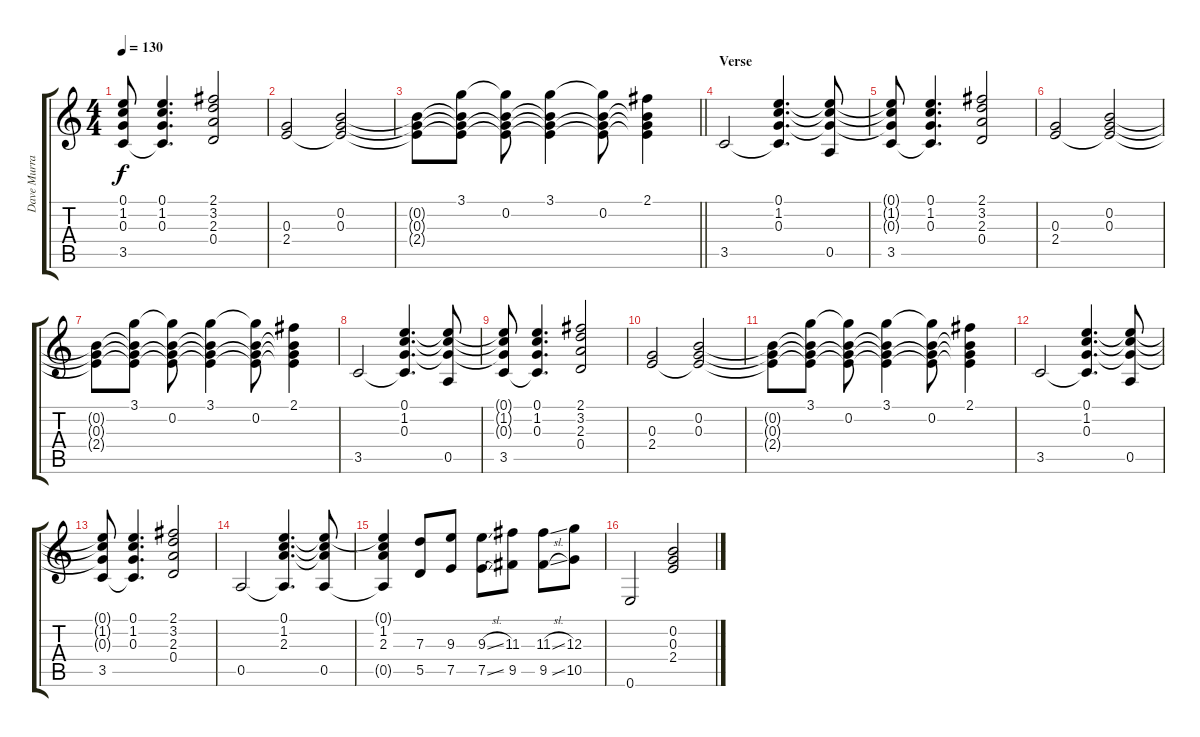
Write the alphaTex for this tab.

\track ("Dave Murray" "Dave Murra") {instrument distortionguitar}
\staff {score tabs}
\tuning (E4 B3 G3 D3 A2 E2) {hide}
\ts (4 4)
\tempo 130
\clef g2
\ks c
(0.1{t} 1.2{t} 0.3{t} 3.5).8{dy f} (0.1 1.2 0.3 3.5{t}).4{d} (2.1 3.2 2.3 0.4).2 |
(0.3 2.4).2 (0.2 0.3 2.4{t}).2 |
\barLineRight lightlight
(0.2{t} 0.3{t} 2.4{t}).8 (3.1 0.2{t} 0.3{t} 2.4{t}).8 (3.1{t} 0.2 0.3{t} 2.4{t}).8 (3.1 0.2{t} 0.3{t} 2.4{t}).4 (3.1{t} 0.2 0.3{t} 2.4{t}).8 (2.1 0.2{t} 0.3{t} 2.4{t}).4 |
\section ("" "Verse")
3.5.2 (0.1 1.2 0.3 3.5{t}).4{d} (0.1{t} 1.2{t} 0.3{t} 0.5).8 |
(0.1{t} 1.2{t} 0.3{t} 3.5).8 (0.1 1.2 0.3 3.5{t}).4{d} (2.1 3.2 2.3 0.4).2 |
(0.3 2.4).2 (0.2 0.3 2.4{t}).2 |
(0.2{t} 0.3{t} 2.4{t}).8 (3.1 0.2{t} 0.3{t} 2.4{t}).8 (3.1{t} 0.2 0.3{t} 2.4{t}).8 (3.1 0.2{t} 0.3{t} 2.4{t}).4 (3.1{t} 0.2 0.3{t} 2.4{t}).8 (2.1 0.2{t} 0.3{t} 2.4{t}).4 |
3.5.2 (0.1 1.2 0.3 3.5{t}).4{d} (0.1{t} 1.2{t} 0.3{t} 0.5).8 |
(0.1{t} 1.2{t} 0.3{t} 3.5).8 (0.1 1.2 0.3 3.5{t}).4{d} (2.1 3.2 2.3 0.4).2 |
(0.3 2.4).2 (0.2 0.3 2.4{t}).2 |
(0.2{t} 0.3{t} 2.4{t}).8 (3.1 0.2{t} 0.3{t} 2.4{t}).8 (3.1{t} 0.2 0.3{t} 2.4{t}).8 (3.1 0.2{t} 0.3{t} 2.4{t}).4 (3.1{t} 0.2 0.3{t} 2.4{t}).8 (2.1 0.2{t} 0.3{t} 2.4{t}).4 |
3.5.2 (0.1 1.2 0.3 3.5{t}).4{d} (0.1{t} 1.2{t} 0.3{t} 0.5).8 |
(0.1{t} 1.2{t} 0.3{t} 3.5).8 (0.1 1.2 0.3 3.5{t}).4{d} (2.1 3.2 2.3 0.4).2 |
0.5.2 (0.1 1.2 2.3 0.5{t}).4{d} (0.1{t} 1.2{t} 2.3{t} 0.5).8 |
(0.1{t} 1.2 2.3 0.5{t}).4 (7.3 5.5).8 (9.3 7.5).8 (9.3{sl} 7.5{sl}).8 (11.3 9.5).8 (11.3{sl} 9.5{sl}).8 (12.3 10.5).8 |
0.6.2 (0.2 0.3 2.4).2
